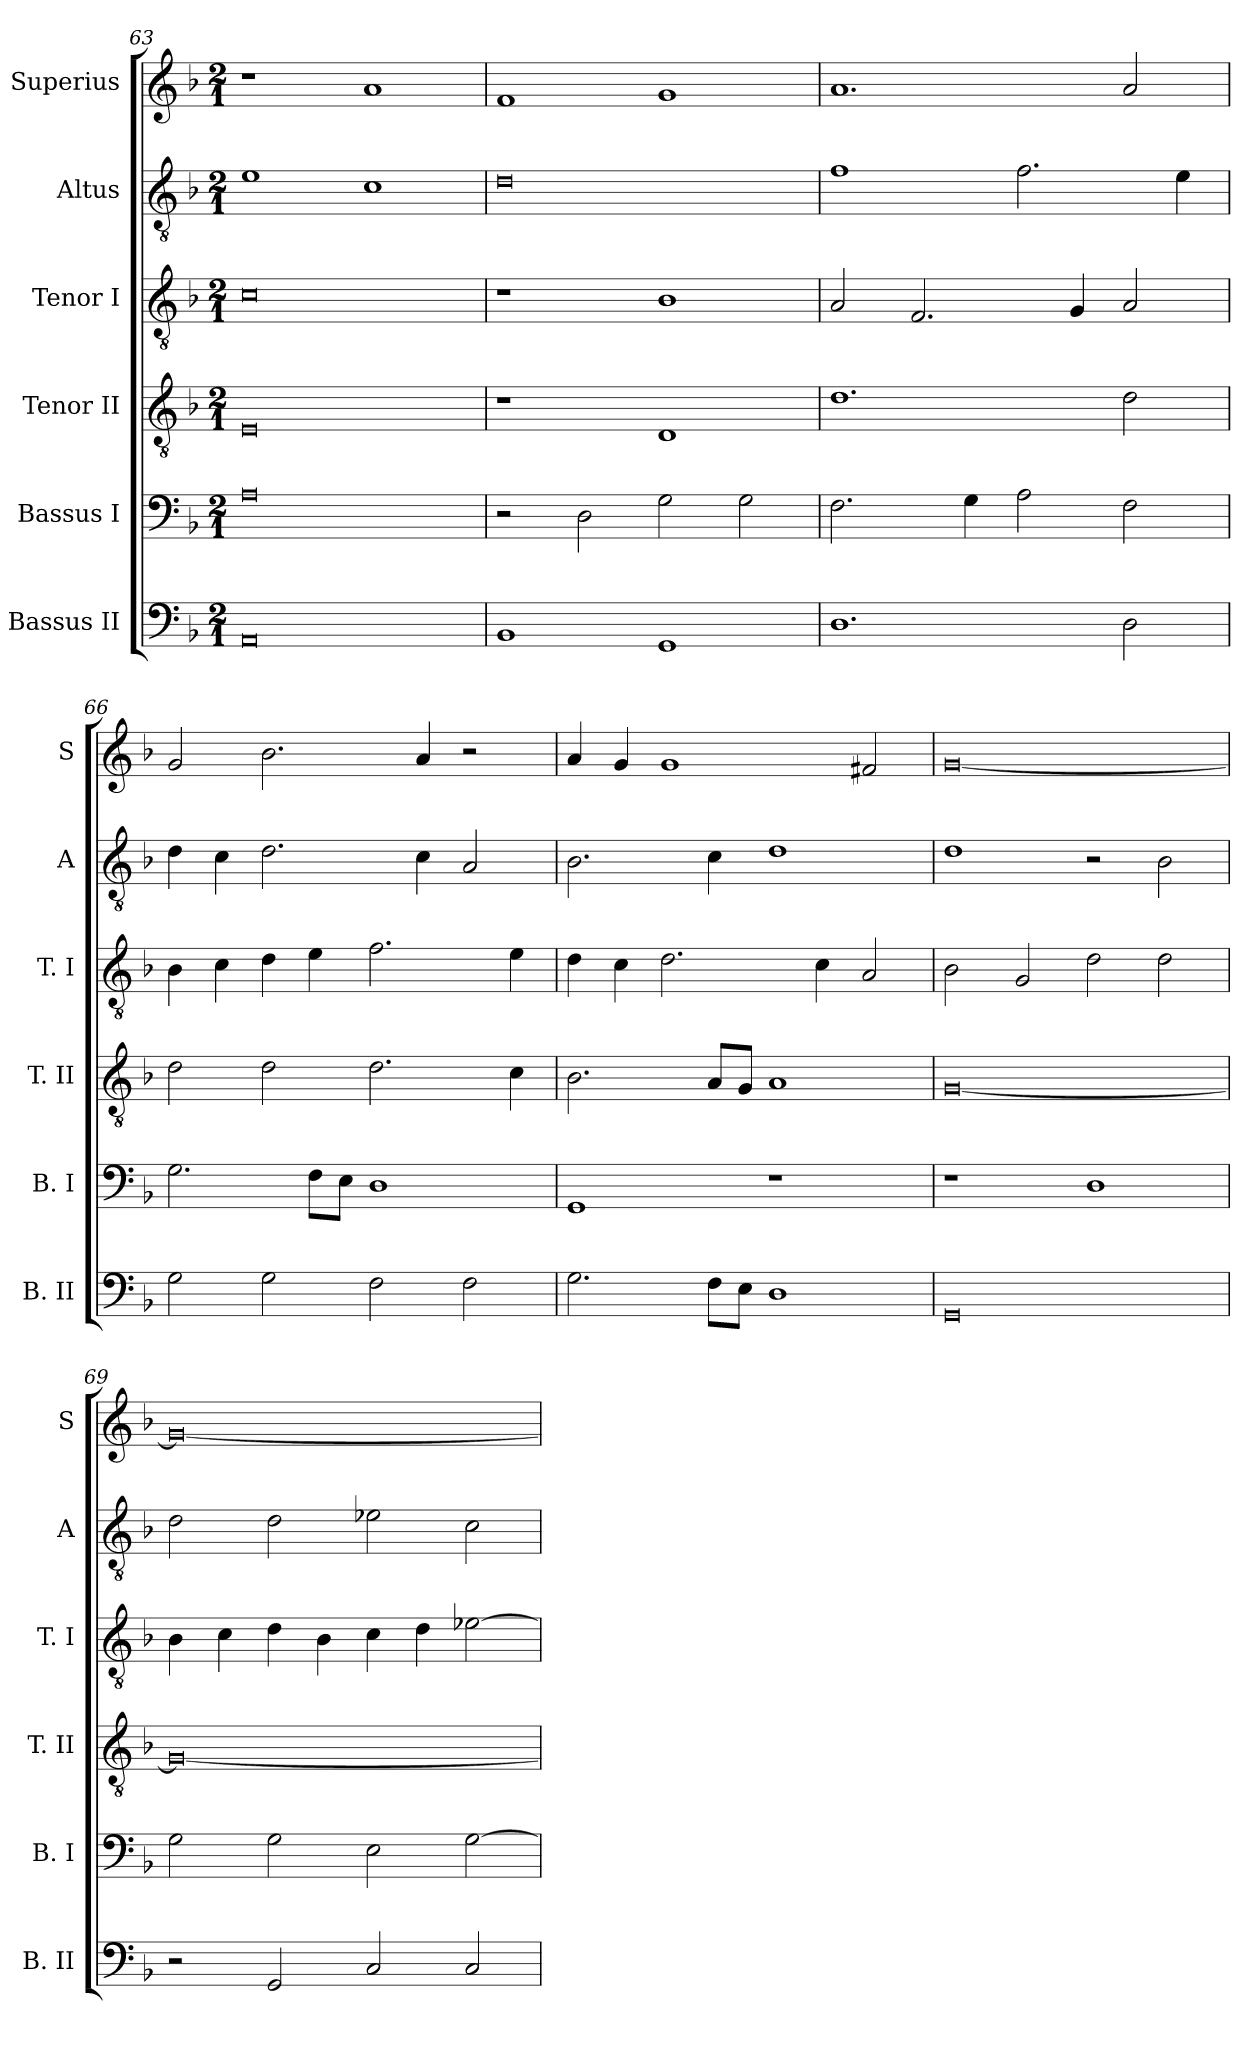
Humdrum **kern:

**kern	**kern	**kern	**kern	**kern	**kern
*part6	*part5	*part4	*part3	*part2	*part1
*staff6	*staff5	*staff4	*staff3	*staff2	*staff1
*I"Bassus II	*I"Bassus I	*I"Tenor II	*I"Tenor I	*I"Altus	*I"Superius
*I'B. II	*I'B. I	*I'T. II	*I'T. I	*I'A	*I'S
*clefF4	*clefF4	*clefGv2	*clefGv2	*clefGv2	*clefG2
*k[b-]	*k[b-]	*k[b-]	*k[b-]	*k[b-]	*k[b-]
*F:	*F:	*F:	*F:	*F:	*F:
*M2/1	*M2/1	*M2/1	*M2/1	*M2/1	*M2/1
=63	=63	=63	=63	=63	=63
0AA	0A	0E	0c	1e	1r
.	.	.	.	1c	1a
=64	=64	=64	=64	=64	=64
1BB-	2r	1r	1r	0d	1f
.	2D	.	.	.	.
1GG	2G	1D	1B-	.	1g
.	2G	.	.	.	.
=65	=65	=65	=65	=65	=65
1.D	2.F	1.d	2A	1f	1.a
.	.	.	2.F	.	.
.	4G	.	.	.	.
.	2A	.	.	2.f	.
.	.	.	4G	.	.
2D	2F	2d	2A	.	2a
.	.	.	.	4e	.
=66	=66	=66	=66	=66	=66
2G	2.G	2d	4B-	4d	2g
.	.	.	4c	4c	.
2G	.	2d	4d	2.d	2.b-
.	8FL	.	4e	.	.
.	8EJ	.	.	.	.
2F	1D	2.d	2.f	.	.
.	.	.	.	4c	4a
2F	.	.	.	2A	2r
.	.	4c	4e	.	.
=67	=67	=67	=67	=67	=67
2.G	1GG	2.B-	4d	2.B-	4a
.	.	.	4c	.	4g
.	.	.	2.d	.	1g
8FL	.	8AL	.	4c	.
8EJ	.	8GJ	.	.	.
1D	1r	1A	.	1d	.
.	.	.	4c	.	.
.	.	.	2A	.	2f#X
=68	=68	=68	=68	=68	=68
0GG	1r	[0G	2B-	1d	[0g
.	.	.	2G	.	.
.	1D	.	2d	2r	.
.	.	.	2d	2B-	.
=69	=69	=69	=69	=69	=69
2r	2G	0G_	4B-	2d	0g_
.	.	.	4c	.	.
2GG	2G	.	4d	2d	.
.	.	.	4B-	.	.
2C	2E	.	4c	2e-X	.
.	.	.	4d	.	.
2C	[2G	.	[2e-X	2c	.
=	=	=	=	=	=
*-	*-	*-	*-	*-	*-
